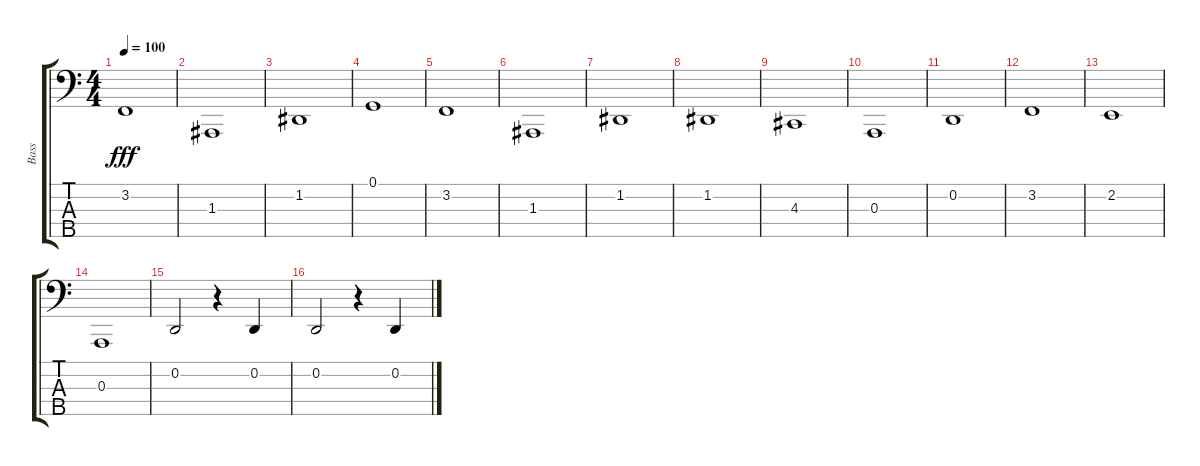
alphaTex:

\track ("Bass" "Bass") {instrument stringensemble1}
\staff {score tabs}
\tuning (G2 D2 A1 E1 B0) {hide}
\ts (4 4)
\tempo 100
\clef f4
\ks c
3.2.1{dy fff} |
1.3.1 |
1.2.1 |
0.1.1 |
3.2.1 |
1.3.1 |
1.2.1 |
1.2.1 |
4.3.1 |
0.3.1 |
0.2.1 |
3.2.1 |
2.2.1 |
0.3.1 |
0.2.2 r.4 0.2.4 |
0.2.2 r.4 0.2.4
